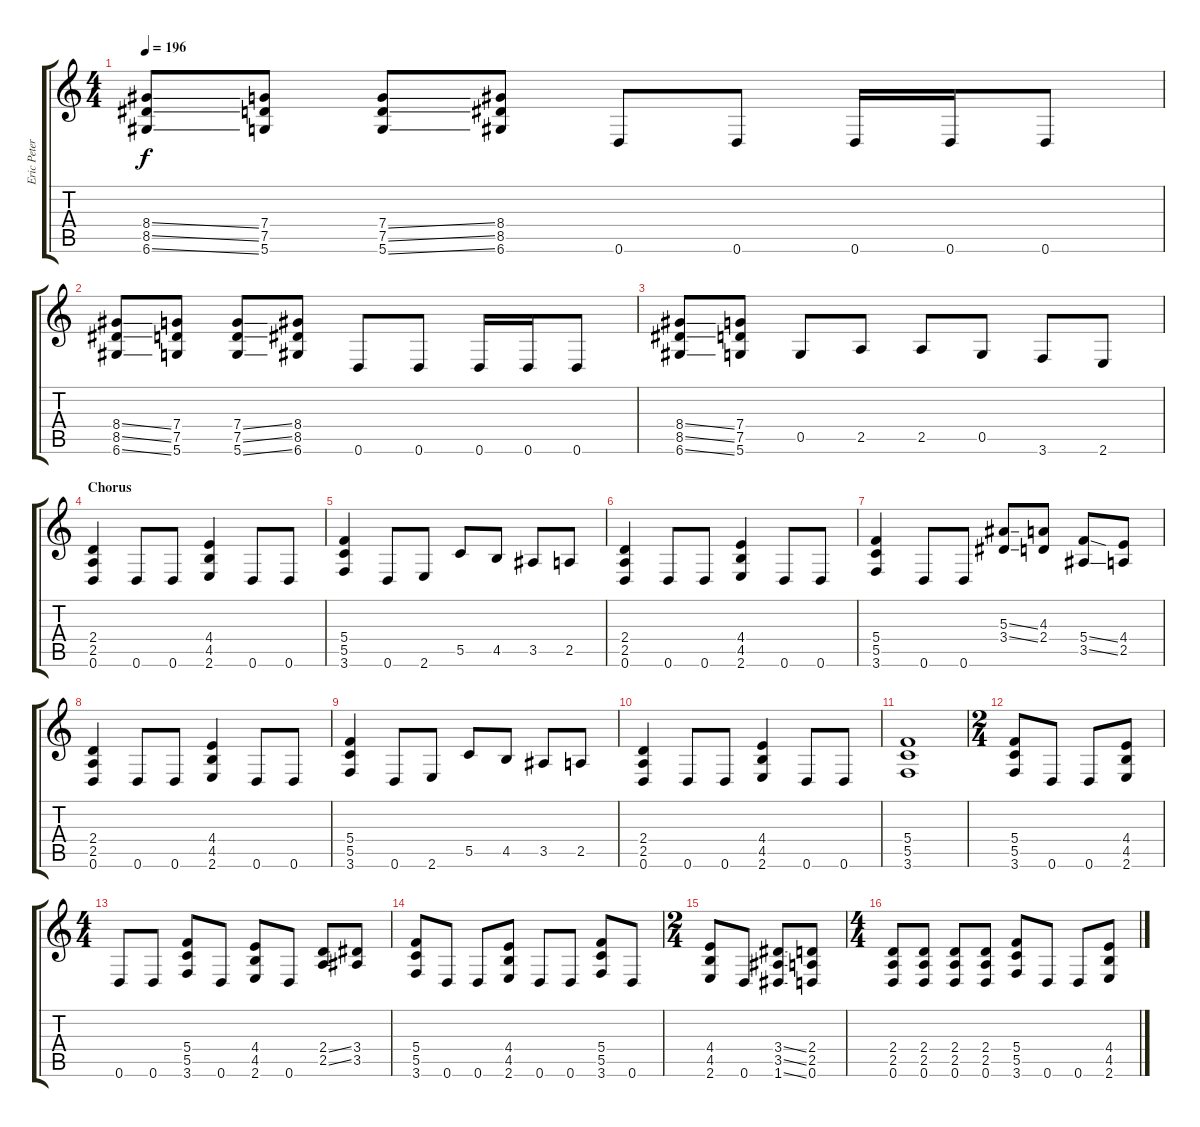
\track ("Eric Peterson - Rythm Guitar" "Eric Peter") {instrument overdrivenguitar}
\staff {score tabs}
\tuning (D4 A3 F3 C3 G2 D2) {hide}
\ts (4 4)
\tempo 196
\clef g2
\ks c
(8.4{ss} 8.5{ss} 6.6{ss}).8{dy f} (7.4 7.5 5.6).8 (7.4{ss} 7.5{ss} 5.6{ss}).8 (8.4 8.5 6.6).8 0.6.8 0.6.8 0.6.16 0.6.16 0.6.8 |
(8.4{ss} 8.5{ss} 6.6{ss}).8 (7.4 7.5 5.6).8 (7.4{ss} 7.5{ss} 5.6{ss}).8 (8.4 8.5 6.6).8 0.6.8 0.6.8 0.6.16 0.6.16 0.6.8 |
(8.4{ss} 8.5{ss} 6.6{ss}).8 (7.4 7.5 5.6).8 0.5.8 2.5.8 2.5.8 0.5.8 3.6.8 2.6.8 |
\section ("" "Chorus")
(2.4 2.5 0.6).4 0.6.8 0.6.8 (4.4 4.5 2.6).4 0.6.8 0.6.8 |
(5.4 5.5 3.6).4 0.6.8 2.6.8 5.5.8 4.5.8 3.5.8 2.5.8 |
(2.4 2.5 0.6).4 0.6.8 0.6.8 (4.4 4.5 2.6).4 0.6.8 0.6.8 |
(5.4 5.5 3.6).4 0.6.8 0.6.8 (5.3{ss} 3.4{ss}).8 (4.3 2.4).8 (5.4{ss} 3.5{ss}).8 (4.4 2.5).8 |
(2.4 2.5 0.6).4 0.6.8 0.6.8 (4.4 4.5 2.6).4 0.6.8 0.6.8 |
(5.4 5.5 3.6).4 0.6.8 2.6.8 5.5.8 4.5.8 3.5.8 2.5.8 |
(2.4 2.5 0.6).4 0.6.8 0.6.8 (4.4 4.5 2.6).4 0.6.8 0.6.8 |
(5.4 5.5 3.6).1 |
\ts (2 4)
(5.4 5.5 3.6).8 0.6.8 0.6.8 (4.4 4.5 2.6).8 |
\ts (4 4)
0.6.8 0.6.8 (5.4 5.5 3.6).8 0.6.8 (4.4 4.5 2.6).8 0.6.8 (2.4{ss} 2.5{ss}).8 (3.4 3.5).8 |
(5.4 5.5 3.6).8 0.6.8 0.6.8 (4.4 4.5 2.6).8 0.6.8 0.6.8 (5.4 5.5 3.6).8 0.6.8 |
\ts (2 4)
(4.4 4.5 2.6).8 0.6.8 (3.4{ss} 3.5{ss} 1.6{ss}).8 (2.4 2.5 0.6).8 |
\ts (4 4)
(2.4 2.5 0.6).8 (2.4 2.5 0.6).8 (2.4 2.5 0.6).8 (2.4 2.5 0.6).8 (5.4 5.5 3.6).8 0.6.8 0.6.8 (4.4 4.5 2.6).8
